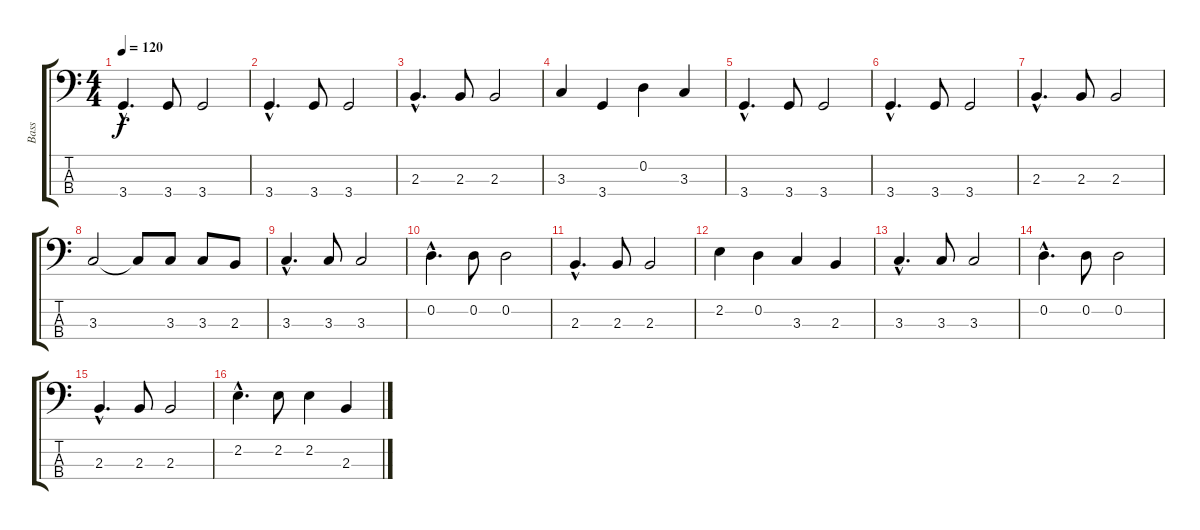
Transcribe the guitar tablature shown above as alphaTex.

\track ("Bass" "Bass") {instrument electricbassfinger}
\staff {score tabs}
\tuning (G2 D2 A1 E1) {hide}
\ts (4 4)
\tempo 120
\clef f4
\ks c
3.4{hac}.4{d dy f} 3.4.8 3.4.2 |
3.4{hac}.4{d} 3.4.8 3.4.2 |
2.3{hac}.4{d} 2.3.8 2.3.2 |
3.3.4 3.4.4 0.2.4 3.3.4 |
3.4{hac}.4{d} 3.4.8 3.4.2 |
3.4{hac}.4{d} 3.4.8 3.4.2 |
2.3{hac}.4{d} 2.3.8 2.3.2 |
3.3.2 3.3{t}.8 3.3.8 3.3.8 2.3.8 |
3.3{hac}.4{d} 3.3.8 3.3.2 |
0.2{hac}.4{d} 0.2.8 0.2.2 |
2.3{hac}.4{d} 2.3.8 2.3.2 |
2.2.4 0.2.4 3.3.4 2.3.4 |
3.3{hac}.4{d} 3.3.8 3.3.2 |
0.2{hac}.4{d} 0.2.8 0.2.2 |
2.3{hac}.4{d} 2.3.8 2.3.2 |
2.2{hac}.4{d} 2.2.8 2.2.4 2.3.4
